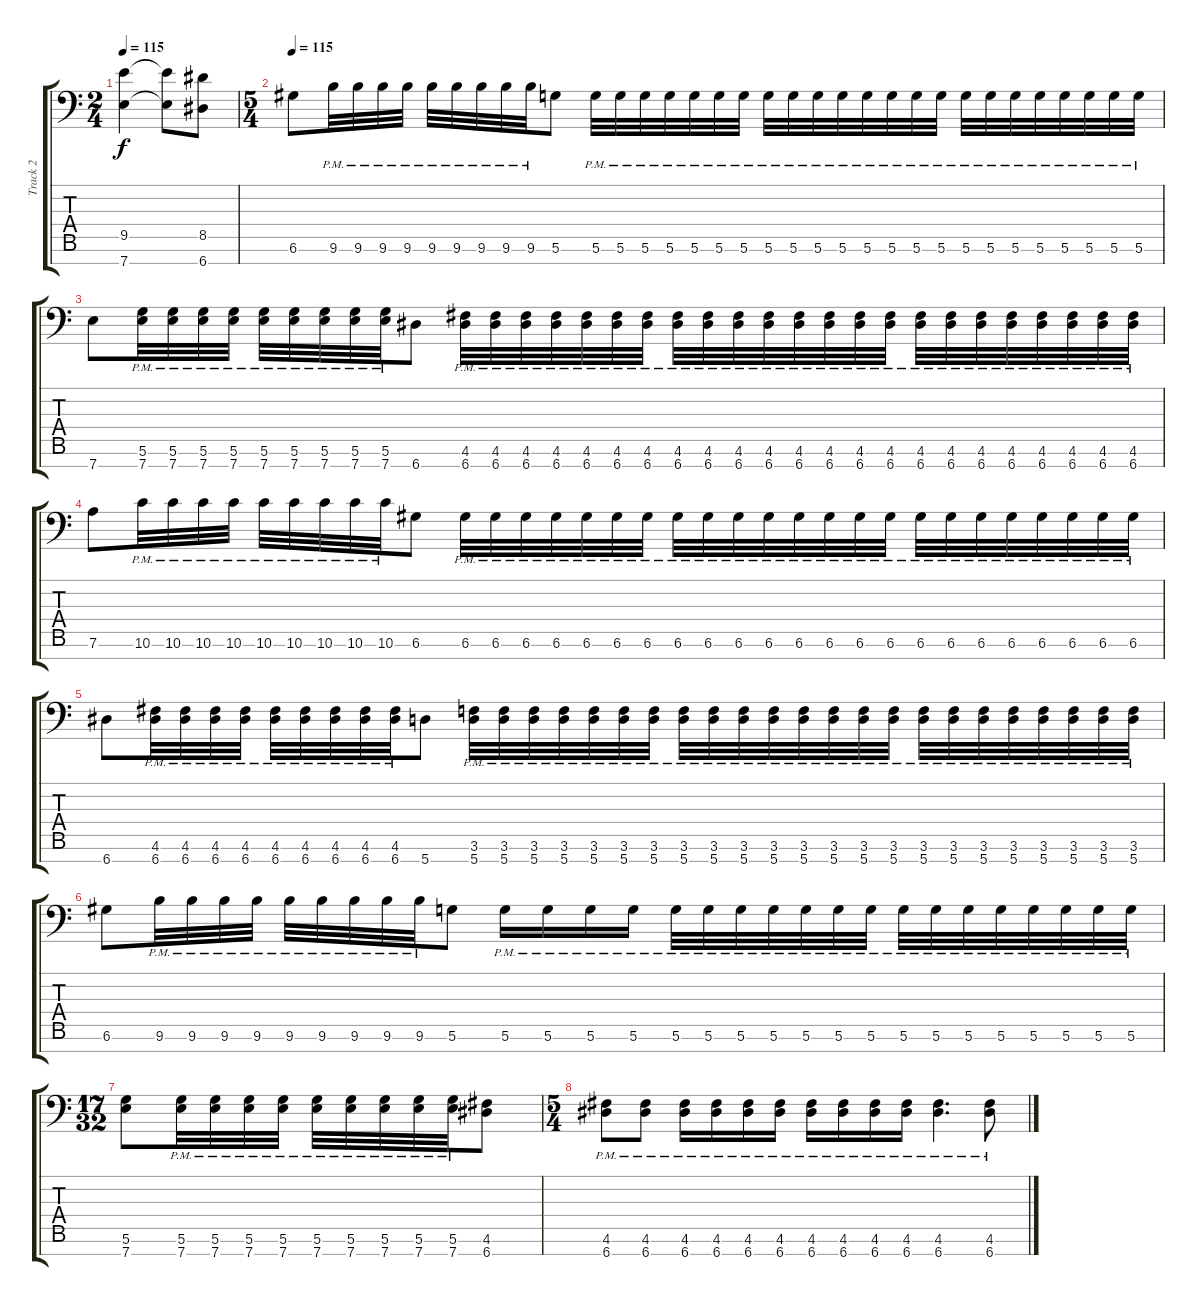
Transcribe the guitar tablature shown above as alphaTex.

\track ("Track 2" "Track 2") {solo instrument distortionguitar}
\staff {score tabs}
\tuning (D4 A3 F3 C3 G2 D2 A1) {hide}
\ts (2 4)
\tempo 115
\clef f4
\ks c
(9.5 7.7).4{dy f} (9.5{t} 7.7{t}).8 (8.5 6.7).8 |
\ts (5 4)
\tempo 115
6.6.8 9.6{pm}.32 9.6{pm}.32 9.6{pm}.32 9.6{pm}.32 9.6{pm}.32 9.6{pm}.32 9.6{pm}.32 9.6{pm}.32 9.6{pm}.32 5.6.8 5.6{pm}.32 5.6{pm}.32 5.6{pm}.32 5.6{pm}.32 5.6{pm}.32 5.6{pm}.32 5.6{pm}.32 5.6{pm}.32 5.6{pm}.32 5.6{pm}.32 5.6{pm}.32 5.6{pm}.32 5.6{pm}.32 5.6{pm}.32 5.6{pm}.32 5.6{pm}.32 5.6{pm}.32 5.6{pm}.32 5.6{pm}.32 5.6{pm}.32 5.6{pm}.32 5.6{pm}.32 5.6{pm}.32 |
7.7.8 (5.6{pm} 7.7{pm}).32 (5.6{pm} 7.7{pm}).32 (5.6{pm} 7.7{pm}).32 (5.6{pm} 7.7{pm}).32 (5.6{pm} 7.7{pm}).32 (5.6{pm} 7.7{pm}).32 (5.6{pm} 7.7{pm}).32 (5.6{pm} 7.7{pm}).32 (5.6{pm} 7.7{pm}).32 6.7.8 (4.6{pm} 6.7{pm}).32 (4.6{pm} 6.7{pm}).32 (4.6{pm} 6.7{pm}).32 (4.6{pm} 6.7{pm}).32 (4.6{pm} 6.7{pm}).32 (4.6{pm} 6.7{pm}).32 (4.6{pm} 6.7{pm}).32 (4.6{pm} 6.7{pm}).32 (4.6{pm} 6.7{pm}).32 (4.6{pm} 6.7{pm}).32 (4.6{pm} 6.7{pm}).32 (4.6{pm} 6.7{pm}).32 (4.6{pm} 6.7{pm}).32 (4.6{pm} 6.7{pm}).32 (4.6{pm} 6.7{pm}).32 (4.6{pm} 6.7{pm}).32 (4.6{pm} 6.7{pm}).32 (4.6{pm} 6.7{pm}).32 (4.6{pm} 6.7{pm}).32 (4.6{pm} 6.7{pm}).32 (4.6{pm} 6.7{pm}).32 (4.6{pm} 6.7{pm}).32 (4.6{pm} 6.7{pm}).32 |
7.6.8 10.6{pm}.32 10.6{pm}.32 10.6{pm}.32 10.6{pm}.32 10.6{pm}.32 10.6{pm}.32 10.6{pm}.32 10.6{pm}.32 10.6{pm}.32 6.6.8 6.6{pm}.32 6.6{pm}.32 6.6{pm}.32 6.6{pm}.32 6.6{pm}.32 6.6{pm}.32 6.6{pm}.32 6.6{pm}.32 6.6{pm}.32 6.6{pm}.32 6.6{pm}.32 6.6{pm}.32 6.6{pm}.32 6.6{pm}.32 6.6{pm}.32 6.6{pm}.32 6.6{pm}.32 6.6{pm}.32 6.6{pm}.32 6.6{pm}.32 6.6{pm}.32 6.6{pm}.32 6.6{pm}.32 |
6.7.8 (4.6{pm} 6.7{pm}).32 (4.6{pm} 6.7{pm}).32 (4.6{pm} 6.7{pm}).32 (4.6{pm} 6.7{pm}).32 (4.6{pm} 6.7{pm}).32 (4.6{pm} 6.7{pm}).32 (4.6{pm} 6.7{pm}).32 (4.6{pm} 6.7{pm}).32 (4.6{pm} 6.7{pm}).32 5.7.8 (3.6{pm} 5.7{pm}).32 (3.6{pm} 5.7{pm}).32 (3.6{pm} 5.7{pm}).32 (3.6{pm} 5.7{pm}).32 (3.6{pm} 5.7{pm}).32 (3.6{pm} 5.7{pm}).32 (3.6{pm} 5.7{pm}).32 (3.6{pm} 5.7{pm}).32 (3.6{pm} 5.7{pm}).32 (3.6{pm} 5.7{pm}).32 (3.6{pm} 5.7{pm}).32 (3.6{pm} 5.7{pm}).32 (3.6{pm} 5.7{pm}).32 (3.6{pm} 5.7{pm}).32 (3.6{pm} 5.7{pm}).32 (3.6{pm} 5.7{pm}).32 (3.6{pm} 5.7{pm}).32 (3.6{pm} 5.7{pm}).32 (3.6{pm} 5.7{pm}).32 (3.6{pm} 5.7{pm}).32 (3.6{pm} 5.7{pm}).32 (3.6{pm} 5.7{pm}).32 (3.6{pm} 5.7{pm}).32 |
6.6.8 9.6{pm}.32 9.6{pm}.32 9.6{pm}.32 9.6{pm}.32 9.6{pm}.32 9.6{pm}.32 9.6{pm}.32 9.6{pm}.32 9.6{pm}.32 5.6.8 5.6{pm}.16 5.6{pm}.16 5.6{pm}.16 5.6{pm}.16 5.6{pm}.32 5.6{pm}.32 5.6{pm}.32 5.6{pm}.32 5.6{pm}.32 5.6{pm}.32 5.6{pm}.32 5.6{pm}.32 5.6{pm}.32 5.6{pm}.32 5.6{pm}.32 5.6{pm}.32 5.6{pm}.32 5.6{pm}.32 5.6{pm}.32 |
\ts (17 32)
(5.6 7.7).8 (5.6{pm} 7.7{pm}).32 (5.6{pm} 7.7{pm}).32 (5.6{pm} 7.7{pm}).32 (5.6{pm} 7.7{pm}).32 (5.6{pm} 7.7{pm}).32 (5.6{pm} 7.7{pm}).32 (5.6{pm} 7.7{pm}).32 (5.6{pm} 7.7{pm}).32 (5.6{pm} 7.7{pm}).32 (4.6 6.7).8 |
\ts (5 4)
(4.6{pm} 6.7{pm}).8 (4.6{pm} 6.7{pm}).8 (4.6{pm} 6.7{pm}).16 (4.6{pm} 6.7{pm}).16 (4.6{pm} 6.7{pm}).16 (4.6{pm} 6.7{pm}).16 (4.6{pm} 6.7{pm}).16 (4.6{pm} 6.7{pm}).16 (4.6{pm} 6.7{pm}).16 (4.6{pm} 6.7{pm}).16 (4.6{pm} 6.7{pm}).4{d} (4.6{pm} 6.7{pm}).8
